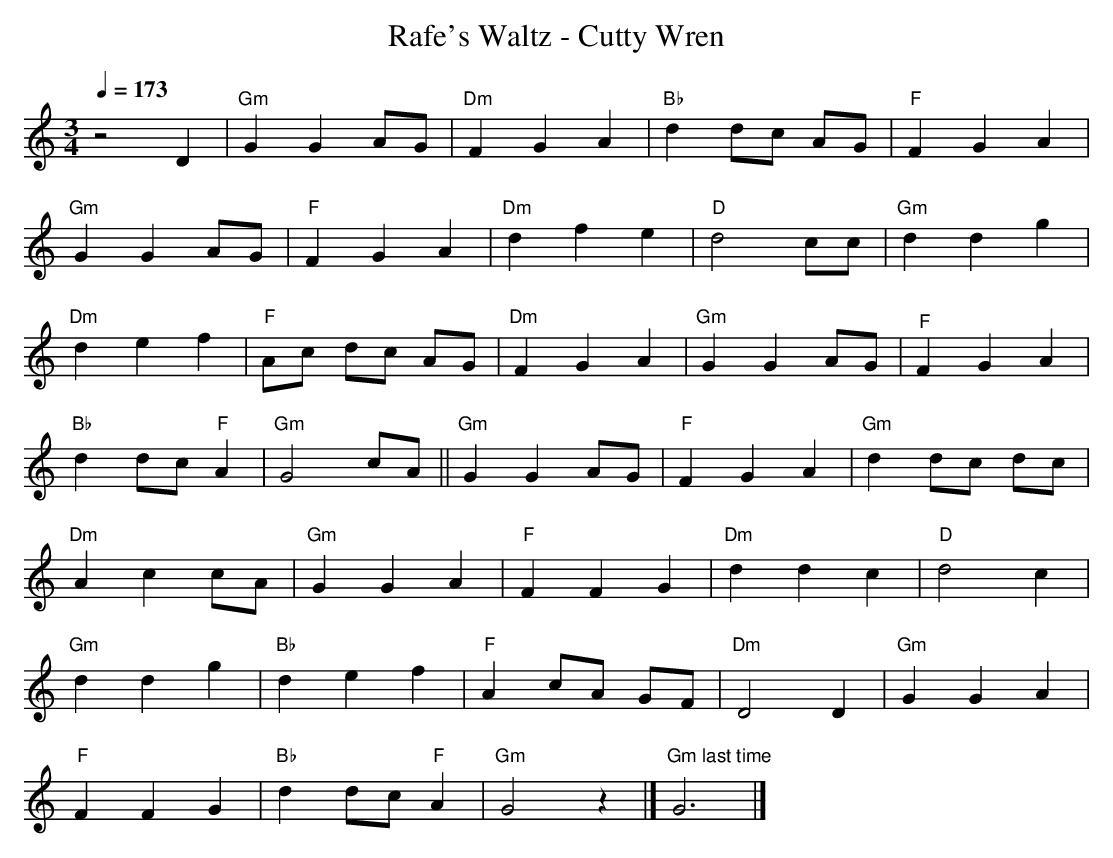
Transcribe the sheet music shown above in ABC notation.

X:1     %Music
T:Rafe's Waltz - Cutty Wren     %Tune name
Q:1/4=173     %Tempo
M:3/4     %Meter
L:1/8     %
K:C
z4 D2 |"Gm"G2 G2 AG |"Dm"F2 G2 A2 |"Bb"d2 dc AG |"F"F2 G2 A2 |
"Gm"G2 G2 AG |"F"F2 G2 A2 |"Dm"d2 f2 e2 |"D"d4 cc |"Gm"d2 d2 g2 |
"Dm"d2 e2 f2 |"F"Ac dc AG |"Dm"F2 G2 A2 |"Gm"G2 G2 AG |"^F"F2 G2 A2 |
"Bb"d2 dc "F"A2 |"Gm"G4 cA ||"Gm"G2 G2 AG |"F"F2 G2 A2 |"Gm"d2 dc dc |
"Dm"A2 c2 cA |"Gm"G2 G2 A2 |"F"F2 F2 G2 |"Dm"d2 d2 c2 |"D"d4 c2 |
"Gm"d2 d2 g2 |"Bb"d2 e2 f2 |"F"A2 cA GF |"Dm"D4 D2 |"Gm"G2 G2 A2 |
"F"F2 F2 G2 |"Bb"d2 dc "F"A2 |"Gm"G4 z2 |]"Gm last time"G6 |]
